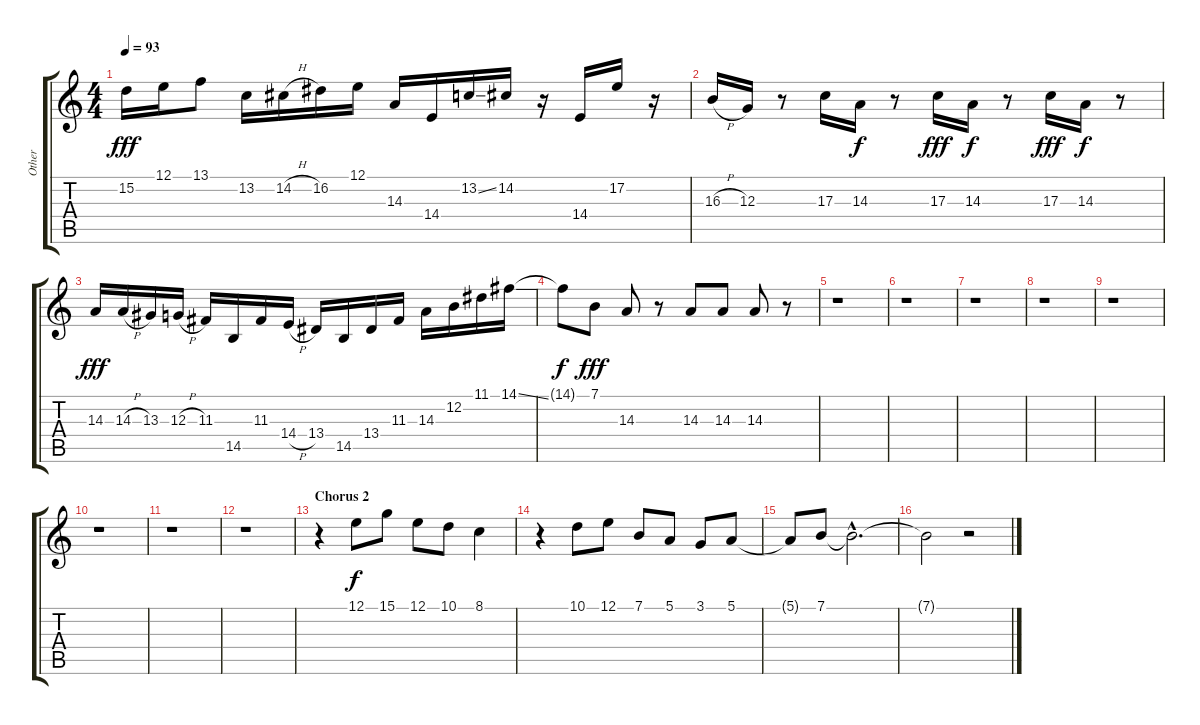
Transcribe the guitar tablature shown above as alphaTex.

\track ("Other" "Other") {instrument trumpet}
\staff {score tabs}
\tuning (E4 B3 G3 D3 A2 E2) {hide}
\ts (4 4)
\tempo 93
\clef g2
\ks c
15.2.16{dy fff} 12.1.16 13.1.8 13.2.16 14.2{h}.16 16.2.16 12.1.16 14.3.16 14.4.16 13.2{ss}.16 14.2.16 r.16 14.4.16 17.2.16 r.16 |
16.3{h}.16 12.3.16 r.8 17.3.16 14.3.16{dy f} r.8 17.3.16{dy fff} 14.3.16{dy f} r.8 17.3.16{dy fff} 14.3.16{dy f} r.8 |
14.3.16{dy fff} 14.3{h}.16 13.3.16 12.3{h}.16 11.3.16 14.5.16 11.3.16 14.4{h}.16 13.4.16 14.5.16 13.4.16 11.3.16 14.3.16 12.2.16 11.1.16 14.1{ss}.16 |
14.1{t}.8{dy f} 7.1.8{dy fff} 14.3.8 r.8 14.3.8 14.3.8 14.3.8 r.8 |
r.1 |
r.1 |
r.1 |
r.1 |
r.1 |
r.1 |
r.1 |
r.1 |
\section ("" "Chorus 2")
r.4 12.1.8{dy f} 15.1.8 12.1.8 10.1.8 8.1.4 |
r.4 10.1.8 12.1.8 7.1.8 5.1.8 3.1.8 5.1.8 |
5.1{t}.8 7.1.8 7.1{hac t}.2{d} |
7.1{t}.2 r.2
